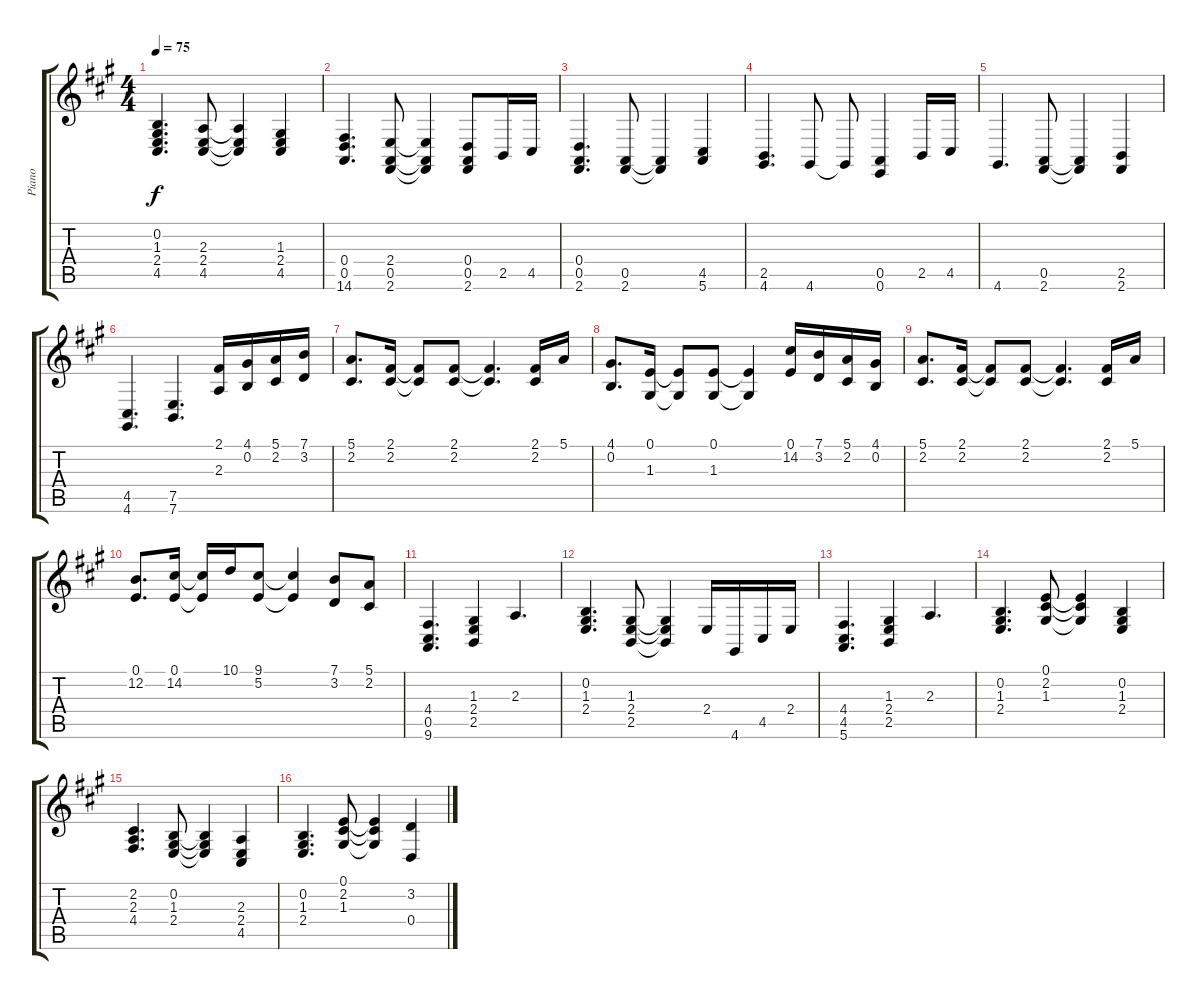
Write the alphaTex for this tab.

\track ("Piano" "Piano") {instrument acousticgrandpiano}
\staff {score tabs}
\tuning (E4 B3 G3 D3 A2 E2) {hide}
\ts (4 4)
\tempo 75
\clef g2
\ks a
(0.2 1.3 2.4 4.5).4{d dy f} (2.3 2.4 4.5).8 (2.3{t} 2.4{t} 4.5{t}).4 (1.3 2.4 4.5).4 |
(0.4 0.5 14.6).4{d} (2.4 0.5 2.6).8 (2.4{t} 0.5{t} 2.6{t}).4 (0.4 0.5 2.6).8 2.5.16 4.5.16 |
(0.4 0.5 2.6).4{d} (0.5 2.6).8 (0.5{t} 2.6{t}).4 (4.5 5.6).4 |
(2.5 4.6).4{d} 4.6.8 4.6{t}.8 (0.5 0.6).4 2.5.16 4.5.16 |
4.6.4{d} (0.5 2.6).8 (0.5{t} 2.6{t}).4 (2.5 2.6).4 |
(4.5 4.6).4{d} (7.5 7.6).4{d} (2.1 2.3).16 (4.1 0.2).16 (5.1 2.2).16 (7.1 3.2).16 |
(5.1 2.2).8{d} (2.1 2.2).16 (2.1{t} 2.2{t}).8 (2.1 2.2).8 (2.1{t} 2.2{t}).4{d} (2.1 2.2).16 5.1.16 |
(4.1 0.2).8{d} (0.1 1.3).16 (0.1{t} 1.3{t}).8 (0.1 1.3).8 (0.1{t} 1.3{t}).4 (0.1 14.2).16 (7.1 3.2).16 (5.1 2.2).16 (4.1 0.2).16 |
(5.1 2.2).8{d} (2.1 2.2).16 (2.1{t} 2.2{t}).8 (2.1 2.2).8 (2.1{t} 2.2{t}).4{d} (2.1 2.2).16 5.1.16 |
(0.1 12.2).8{d} (0.1 14.2).16 (0.1{t} 14.2{t}).16 10.1.16 (9.1 5.2).8 (9.1{t} 5.2{t}).4 (7.1 3.2).8 (5.1 2.2).8 |
(4.4 0.5 9.6).4{d} (1.3 2.4 2.5).4 2.3.4{d} |
(0.2 1.3 2.4).4{d} (1.3 2.4 2.5).8 (1.3{t} 2.4{t} 2.5{t}).4 2.4.16 4.6.16 4.5.16 2.4.16 |
(4.4 4.5 5.6).4{d} (1.3 2.4 2.5).4 2.3.4{d} |
(0.2 1.3 2.4).4{d} (0.1 2.2 1.3).8 (0.1{t} 2.2{t} 1.3{t}).4 (0.2 1.3 2.4).4 |
(2.2 2.3 4.4).4{d} (0.2 1.3 2.4).8 (0.2{t} 1.3{t} 2.4{t}).4 (2.3 2.4 4.5).4 |
(0.2 1.3 2.4).4{d} (0.1 2.2 1.3).8 (0.1{t} 2.2{t} 1.3{t}).4 (3.2 0.4).4
